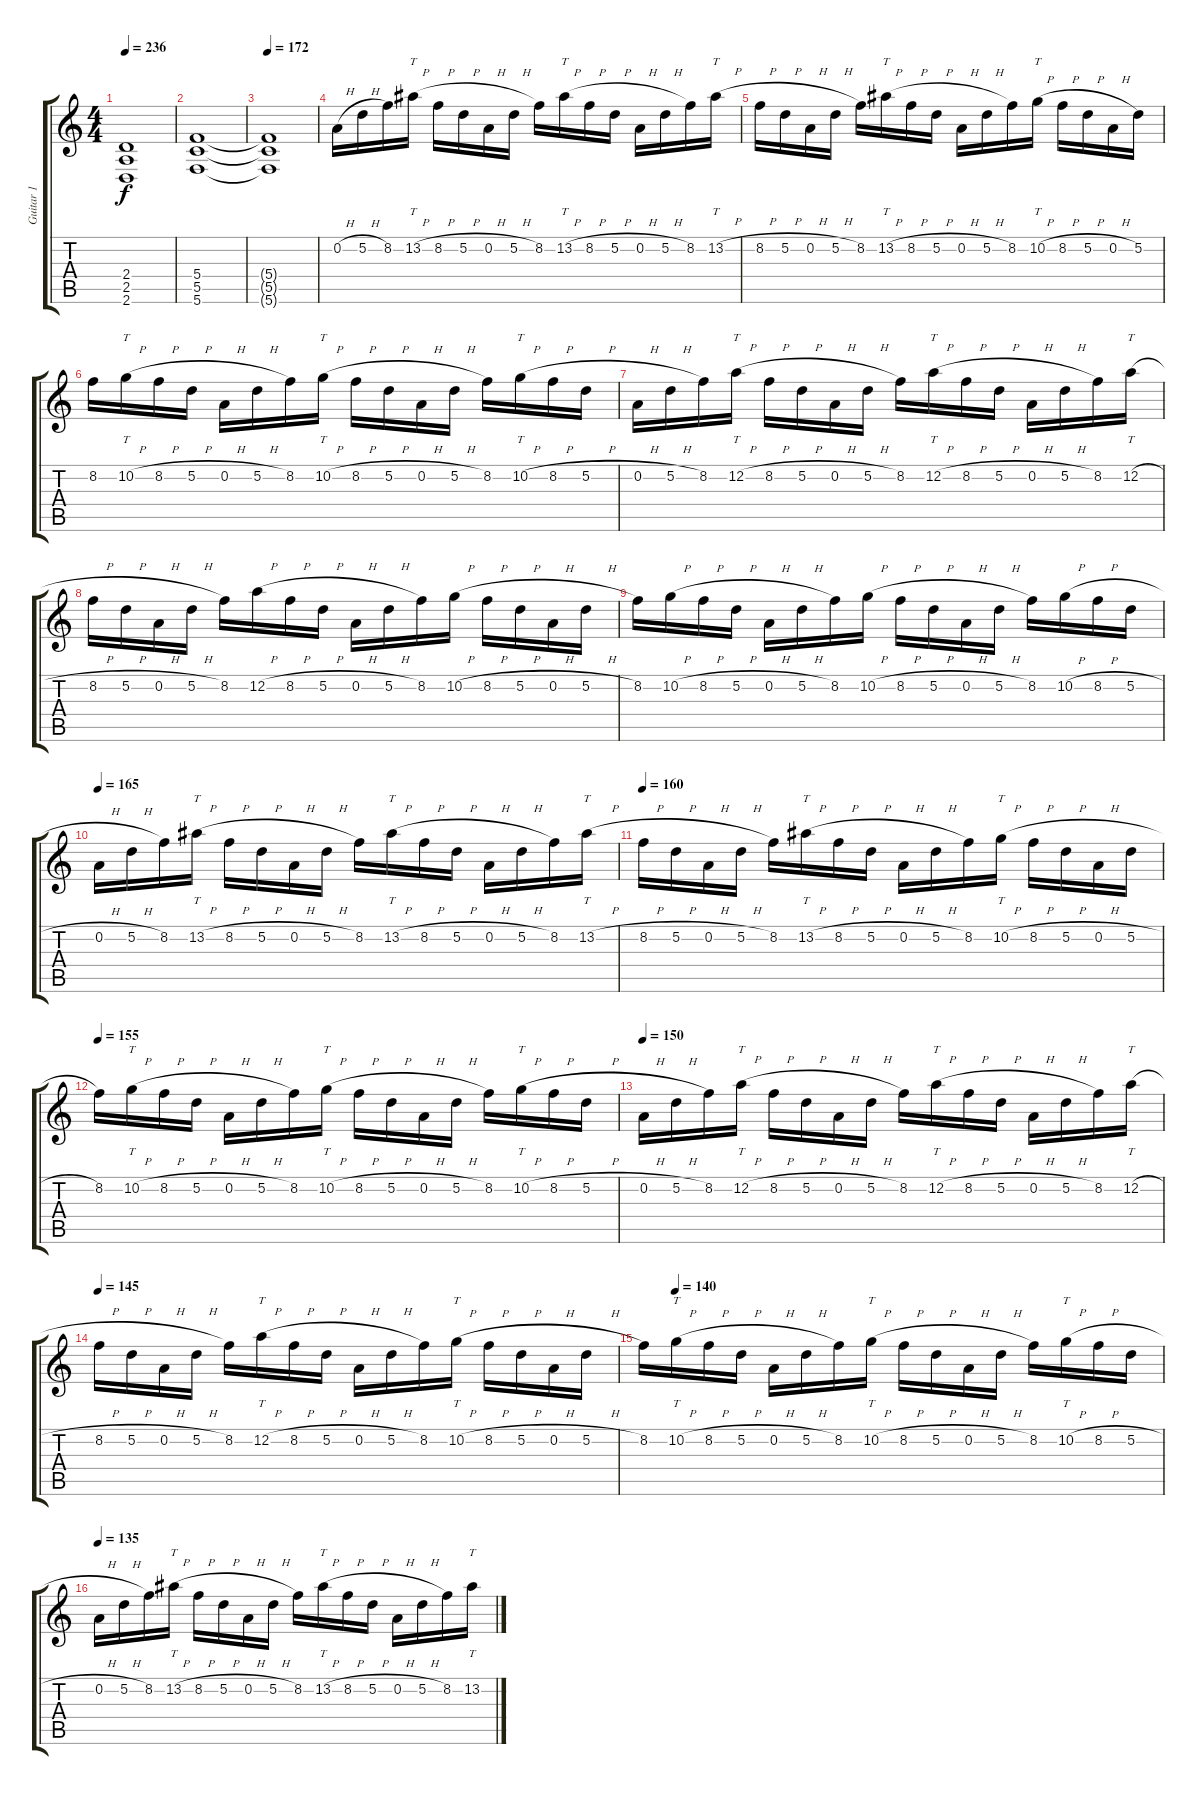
\track ("Guitar 1" "Guitar 1") {instrument distortionguitar}
\staff {score tabs}
\tuning (D4 A3 F3 C3 G2 C2) {hide}
\ts (4 4)
\tempo 236
\clef g2
\ks c
(2.4{t} 2.5{t} 2.6{t}).1{dy f} |
(5.4 5.5 5.6).1 |
\tempo 172
(5.4{t} 5.5{t} 5.6{t}).1 |
0.2{h}.16 5.2{h}.16 8.2.16 13.2{h}.16{tt} 8.2{h}.16 5.2{h}.16 0.2{h}.16 5.2{h}.16 8.2.16 13.2{h}.16{tt} 8.2{h}.16 5.2{h}.16 0.2{h}.16 5.2{h}.16 8.2.16 13.2{h}.16{tt} |
8.2{h}.16 5.2{h}.16 0.2{h}.16 5.2{h}.16 8.2.16 13.2{h}.16{tt} 8.2{h}.16 5.2{h}.16 0.2{h}.16 5.2{h}.16 8.2.16 10.2{h}.16{tt} 8.2{h}.16 5.2{h}.16 0.2{h}.16 5.2.16 |
8.2.16 10.2{h}.16{tt} 8.2{h}.16 5.2{h}.16 0.2{h}.16 5.2{h}.16 8.2.16 10.2{h}.16{tt} 8.2{h}.16 5.2{h}.16 0.2{h}.16 5.2{h}.16 8.2.16 10.2{h}.16{tt} 8.2{h}.16 5.2{h}.16 |
0.2{h}.16 5.2{h}.16 8.2.16 12.2{h}.16{tt} 8.2{h}.16 5.2{h}.16 0.2{h}.16 5.2{h}.16 8.2.16 12.2{h}.16{tt} 8.2{h}.16 5.2{h}.16 0.2{h}.16 5.2{h}.16 8.2.16 12.2{h}.16{tt} |
8.2{h}.16 5.2{h}.16 0.2{h}.16 5.2{h}.16 8.2.16 12.2{h}.16 8.2{h}.16 5.2{h}.16 0.2{h}.16 5.2{h}.16 8.2.16 10.2{h}.16 8.2{h}.16 5.2{h}.16 0.2{h}.16 5.2{h}.16 |
8.2.16 10.2{h}.16 8.2{h}.16 5.2{h}.16 0.2{h}.16 5.2{h}.16 8.2.16 10.2{h}.16 8.2{h}.16 5.2{h}.16 0.2{h}.16 5.2{h}.16 8.2.16 10.2{h}.16 8.2{h}.16 5.2{h}.16 |
\tempo 165
0.2{h}.16 5.2{h}.16 8.2.16 13.2{h}.16{tt} 8.2{h}.16 5.2{h}.16 0.2{h}.16 5.2{h}.16 8.2.16 13.2{h}.16{tt} 8.2{h}.16 5.2{h}.16 0.2{h}.16 5.2{h}.16 8.2.16 13.2{h}.16{tt} |
\tempo 160
8.2{h}.16 5.2{h}.16 0.2{h}.16 5.2{h}.16 8.2.16 13.2{h}.16{tt} 8.2{h}.16 5.2{h}.16 0.2{h}.16 5.2{h}.16 8.2.16 10.2{h}.16{tt} 8.2{h}.16 5.2{h}.16 0.2{h}.16 5.2{h}.16 |
\tempo 155
8.2.16 10.2{h}.16{tt} 8.2{h}.16 5.2{h}.16 0.2{h}.16 5.2{h}.16 8.2.16 10.2{h}.16{tt} 8.2{h}.16 5.2{h}.16 0.2{h}.16 5.2{h}.16 8.2.16 10.2{h}.16{tt} 8.2{h}.16 5.2{h}.16 |
\tempo 150
0.2{h}.16 5.2{h}.16 8.2.16 12.2{h}.16{tt} 8.2{h}.16 5.2{h}.16 0.2{h}.16 5.2{h}.16 8.2.16 12.2{h}.16{tt} 8.2{h}.16 5.2{h}.16 0.2{h}.16 5.2{h}.16 8.2.16 12.2{h}.16{tt} |
\tempo 145
8.2{h}.16 5.2{h}.16 0.2{h}.16 5.2{h}.16 8.2.16 12.2{h}.16{tt} 8.2{h}.16 5.2{h}.16 0.2{h}.16 5.2{h}.16 8.2.16 10.2{h}.16{tt} 8.2{h}.16 5.2{h}.16 0.2{h}.16 5.2{h}.16 |
\tempo (140 0.0625)
8.2.16 10.2{h}.16{tt} 8.2{h}.16 5.2{h}.16 0.2{h}.16 5.2{h}.16 8.2.16 10.2{h}.16{tt} 8.2{h}.16 5.2{h}.16 0.2{h}.16 5.2{h}.16 8.2.16 10.2{h}.16{tt} 8.2{h}.16 5.2{h}.16 |
\tempo 135
0.2{h}.16 5.2{h}.16 8.2.16 13.2{h}.16{tt} 8.2{h}.16 5.2{h}.16 0.2{h}.16 5.2{h}.16 8.2.16 13.2{h}.16{tt} 8.2{h}.16 5.2{h}.16 0.2{h}.16 5.2{h}.16 8.2.16 13.2{h}.16{tt}
